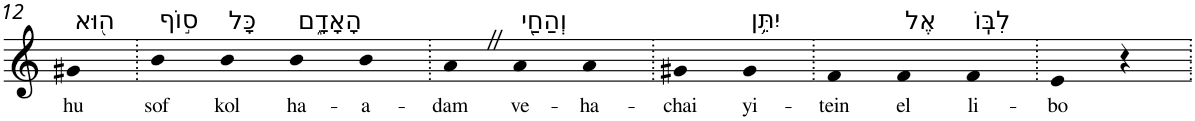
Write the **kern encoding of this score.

**kern	**text
*part1	*part1
*staff1	*staff1
*I"Piano	*
*I'Pno	*
!!LO:PB:g=z
*clefG2	*
*k[]	*
=12	=12
!LO:TX:a:t=ה֖וּא	!
!	!LO:LY:b
4g#X	hu
=13.	=13.
!LO:TX:a:t=ס֣וֹף	!
!	!LO:LY:b
4b	sof
!LO:TX:a:t=כָּל	!
!	!LO:LY:b
4b	kol
!LO:TX:a:t=הָאָדָ֑ם	!
!	!LO:LY:b
4b	ha-
!	!LO:LY:b
4b	-a-
=14.	=14.
!	!LO:LY:b
4aZ	-dam
!LO:TX:a:t=וְהַחַ֖י	!
!	!LO:LY:b
4a	ve-
!	!LO:LY:b
4a	-ha-
=15.	=15.
!	!LO:LY:b
4g#X	-chai
!LO:TX:a:t=יִתֵּ֥ן	!
!	!LO:LY:b
4g#	yi-
=16.	=16.
!	!LO:LY:b
4f	-tein
!LO:TX:a:t=אֶל	!
!	!LO:LY:b
4f	el
!LO:TX:a:t=לִבּֽוֹ	!
!	!LO:LY:b
4f	li-
=17.	=17.
!	!LO:LY:b
4e	-bo
4r	.
=.	=.
*-	*-
